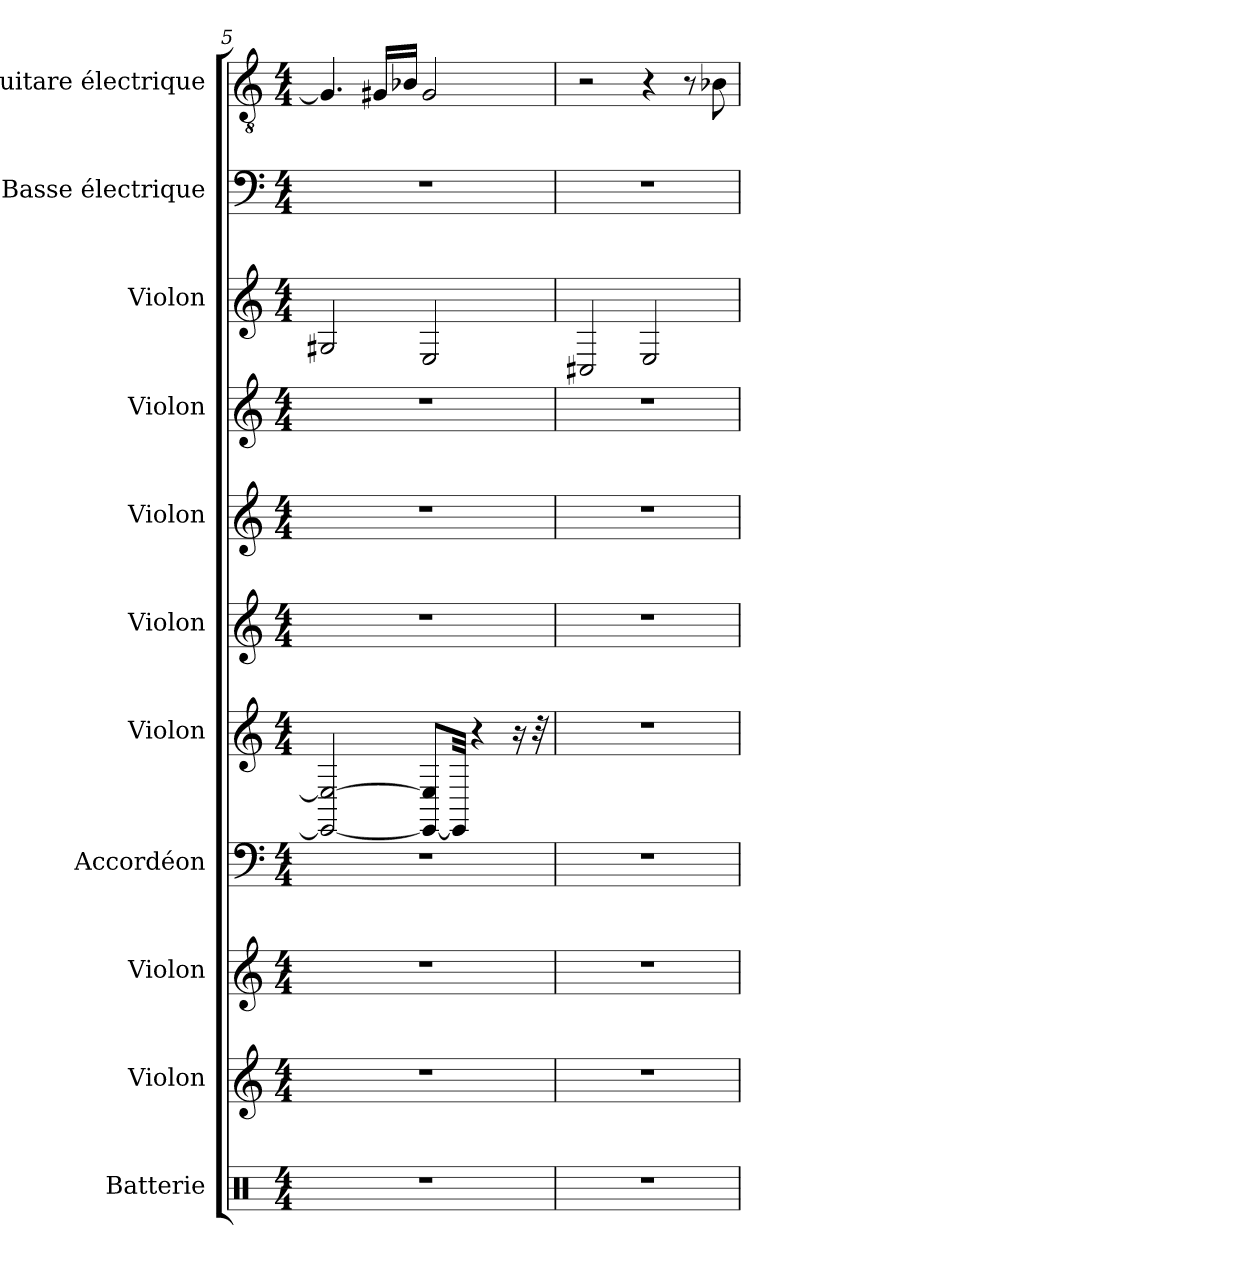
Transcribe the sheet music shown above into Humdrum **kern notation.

**kern	**kern	**kern	**kern	**kern	**kern	**kern	**kern	**kern	**kern	**kern
*part11	*part10	*part9	*part8	*part7	*part6	*part5	*part4	*part3	*part2	*part1
*staff11	*staff10	*staff9	*staff8	*staff7	*staff6	*staff5	*staff4	*staff3	*staff2	*staff1
*I"Batterie	*I"Violon	*I"Violon	*I"Accordéon	*I"Violon	*I"Violon	*I"Violon	*I"Violon	*I"Violon	*I"Basse électrique	*I"Guitare électrique
*I'Bat.	*I'Vln.	*I'Vln.	*I'Acc.	*I'Vln.	*I'Vln.	*I'Vln.	*I'Vln.	*I'Vln.	*I'B. él.	*I'Guit. El.
!!LO:PB:g=z
*clefX	*clefG2	*clefG2	*clefF4	*clefG2	*clefG2	*clefG2	*clefG2	*clefG2	*clefF4	*clefGv2
*	*	*	*	*	*	*	*	*	*ITrd7c12	*
*k[]	*k[]	*k[]	*k[]	*k[]	*k[]	*k[]	*k[]	*k[]	*k[]	*k[]
*M4/4	*M4/4	*M4/4	*M4/4	*M4/4	*M4/4	*M4/4	*M4/4	*M4/4	*M4/4	*M4/4
=5	=5	=5	=5	=5	=5	=5	=5	=5	=5	=5
1r	1r	1r	1r	2EE/_ 2E/_	1r	1r	1r	2G#X/	1r	4.G#/]
.	.	.	.	.	.	.	.	.	.	16G#X/LL
.	.	.	.	.	.	.	.	.	.	16B-X/JJ
.	.	.	.	8EE/_ 8E/]L	.	.	.	2E/	.	2G#/
.	.	.	.	32EE/Jkk]	.	.	.	.	.	.
.	.	.	.	4r	.	.	.	.	.	.
.	.	.	.	16r	.	.	.	.	.	.
.	.	.	.	32r	.	.	.	.	.	.
=6	=6	=6	=6	=6	=6	=6	=6	=6	=6	=6
1r	1r	1r	1r	1r	1r	1r	1r	2C#X/	1r	2r
.	.	.	.	.	.	.	.	2E/	.	4r
.	.	.	.	.	.	.	.	.	.	8r
.	.	.	.	.	.	.	.	.	.	8B-X\
=	=	=	=	=	=	=	=	=	=	=
*-	*-	*-	*-	*-	*-	*-	*-	*-	*-	*-
